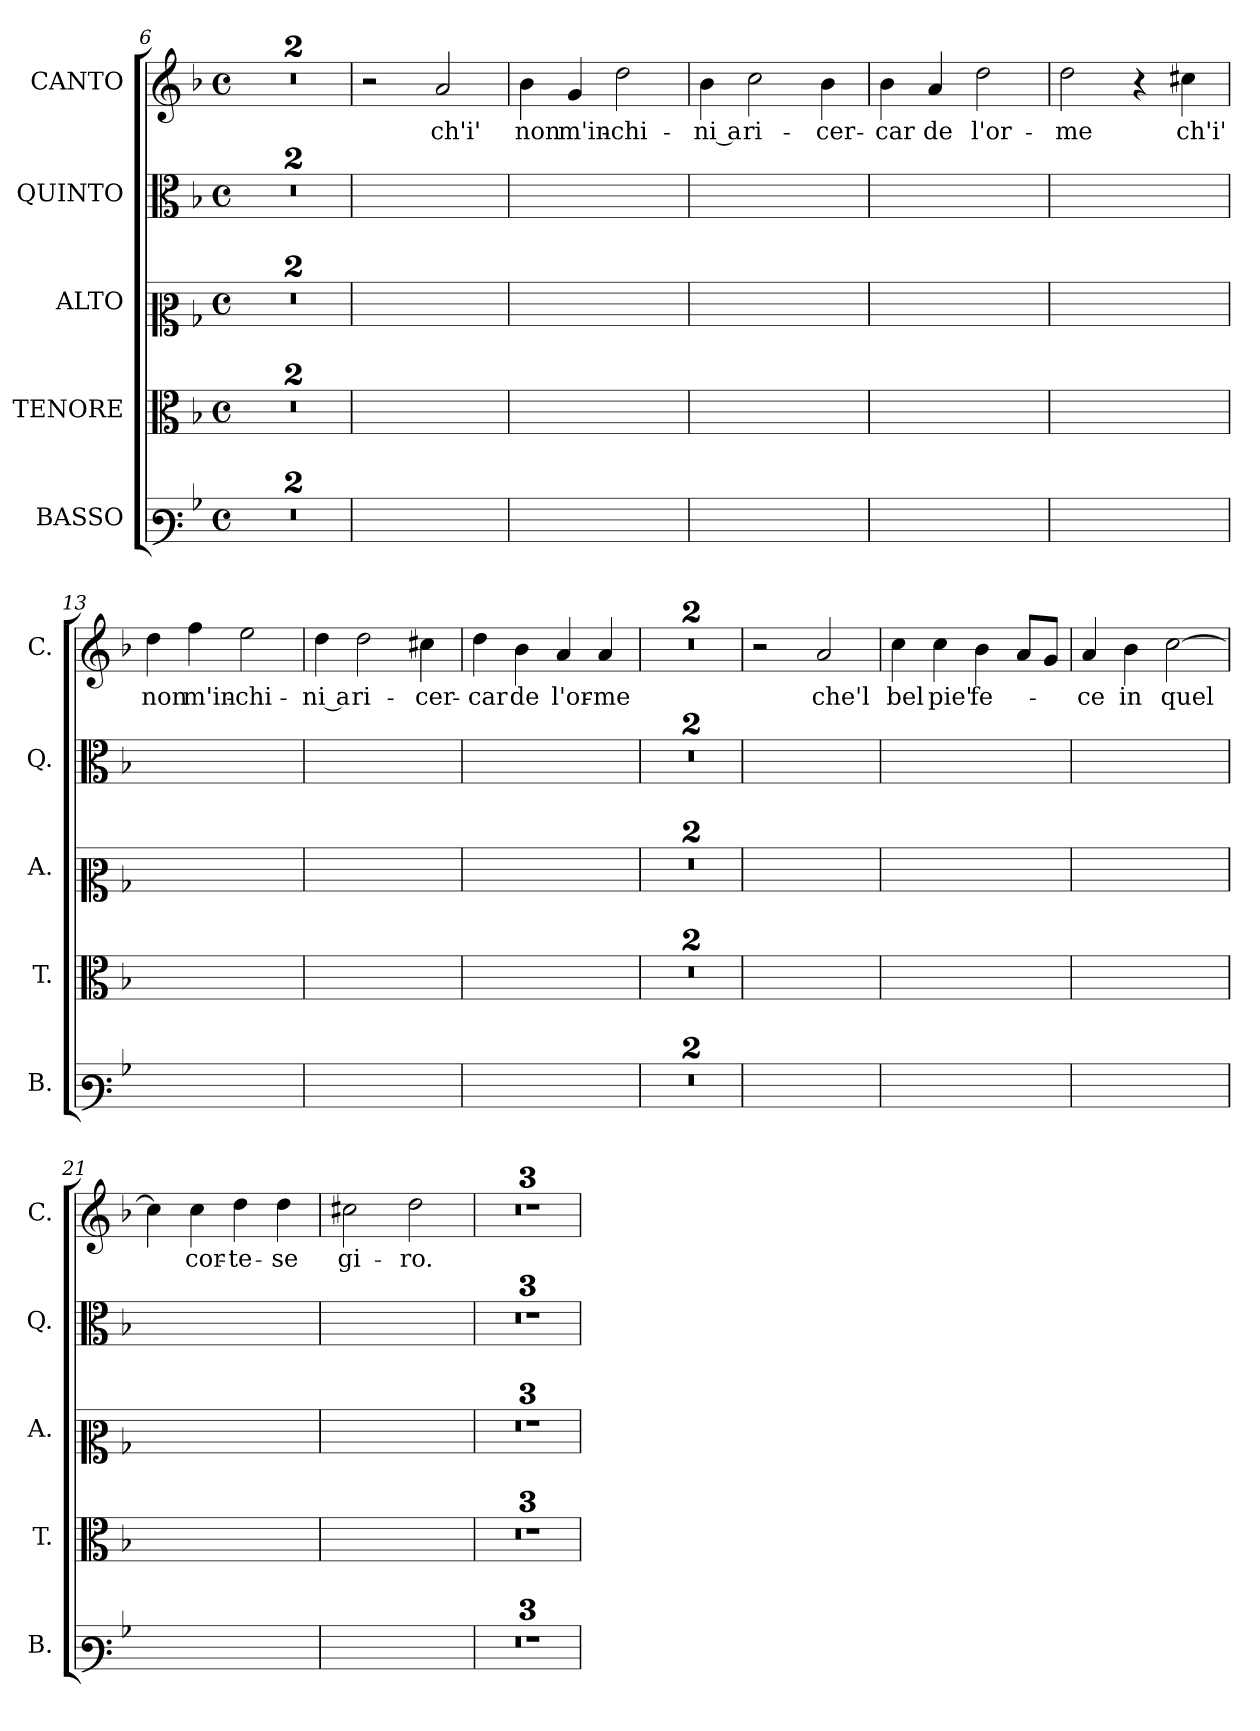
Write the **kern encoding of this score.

**kern	**kern	**kern	**kern	**kern	**text
*part5	*part4	*part3	*part2	*part1	*part1
*staff5	*staff4	*staff3	*staff2	*staff1	*staff1
*I"BASSO	*I"TENORE	*I"ALTO	*I"QUINTO	*I"CANTO	*
*I'B.	*I'T.	*I'A.	*I'Q.	*I'C.	*
*clefF3	*clefC3	*clefC2	*clefC3	*clefG2	*
*k[b-]	*k[b-]	*k[b-]	*k[b-]	*k[b-]	*
*F:	*F:	*F:	*F:	*F:	*
*M4/4	*M4/4	*M4/4	*M4/4	*M4/4	*
*met(c)	*met(c)	*met(c)	*met(c)	*met(c)	*
=6	=6	=6	=6	=6	=6
1ryy	1ryy	1ryy	1ryy	1r	.
=7	=7	=7	=7	=7	=7
1ryy	1ryy	1ryy	1ryy	1r	.
!!LO:PB:g=z
=8	=8	=8	=8	=8	=8
1ryy	1ryy	1ryy	1ryy	2r	.
.	.	.	.	2a	ch'i'
=9	=9	=9	=9	=9	=9
1ryy	1ryy	1ryy	1ryy	4b-	non
.	.	.	.	4g	m'in-
.	.	.	.	2dd	-chi-
=10	=10	=10	=10	=10	=10
1ryy	1ryy	1ryy	1ryy	4b-	-ni a
.	.	.	.	2cc	ri-
.	.	.	.	4b-	-cer-
=11	=11	=11	=11	=11	=11
1ryy	1ryy	1ryy	1ryy	4b-	-car
.	.	.	.	4a	de
.	.	.	.	2dd	l'or-
=12	=12	=12	=12	=12	=12
1ryy	1ryy	1ryy	1ryy	2dd	-me
.	.	.	.	4r	.
.	.	.	.	4cc#	ch'i'
=13	=13	=13	=13	=13	=13
1ryy	1ryy	1ryy	1ryy	4dd	non
.	.	.	.	4ff	m'in-
.	.	.	.	2ee	-chi-
!!LO:LB:g=z
=14	=14	=14	=14	=14	=14
1ryy	1ryy	1ryy	1ryy	4dd	-ni a
.	.	.	.	2dd	ri-
.	.	.	.	4cc#	-cer-
=15	=15	=15	=15	=15	=15
1ryy	1ryy	1ryy	1ryy	4dd	-car
.	.	.	.	4b-	de
.	.	.	.	4a	l'or-
.	.	.	.	4a	-me
=16	=16	=16	=16	=16	=16
1ryy	1ryy	1ryy	1ryy	1r	.
=17	=17	=17	=17	=17	=17
1ryy	1ryy	1ryy	1ryy	1r	.
=18	=18	=18	=18	=18	=18
1ryy	1ryy	1ryy	1ryy	2r	.
.	.	.	.	2a	che'l
=19	=19	=19	=19	=19	=19
1ryy	1ryy	1ryy	1ryy	4cc	bel
.	.	.	.	4cc	pie'
.	.	.	.	4b-	fe-
.	.	.	.	8aL	.
.	.	.	.	8gJ	.
!!LO:PB:g=z
=20	=20	=20	=20	=20	=20
1ryy	1ryy	1ryy	1ryy	4a	-ce
.	.	.	.	4b-	in
.	.	.	.	[2cc	quel
=21	=21	=21	=21	=21	=21
1ryy	1ryy	1ryy	1ryy	4cc]	.
.	.	.	.	4cc	cor-
.	.	.	.	4dd	-te-
.	.	.	.	4dd	-se
=22	=22	=22	=22	=22	=22
1ryy	1ryy	1ryy	1ryy	2cc#	gi-
.	.	.	.	2dd	-ro.
=23	=23	=23	=23	=23	=23
1ryy	1ryy	1ryy	1ryy	1r	.
=24	=24	=24	=24	=24	=24
1ryy	1ryy	1ryy	1ryy	1r	.
=25	=25	=25	=25	=25	=25
1ryy	1ryy	1ryy	1ryy	1r	.
=	=	=	=	=	=
*-	*-	*-	*-	*-	*-
